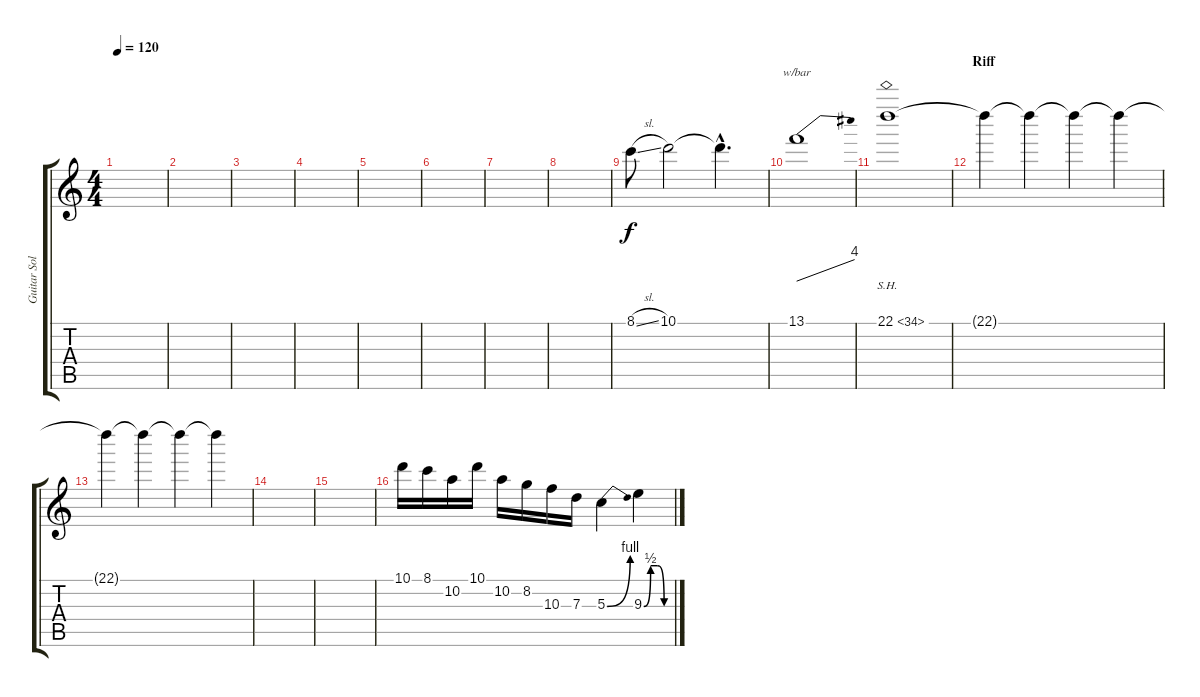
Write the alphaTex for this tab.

\track ("Guitar Solo" "Guitar Sol") {instrument distortionguitar}
\staff {score tabs}
\tuning (E4 B3 G3 D3 A2 E2) {hide}
\ts (4 4)
\tempo 120
\clef g2
\ks c
|
|
|
|
|
|
|
|
8.1{sl}.8{volume 10} 10.1.2 10.1{hac t}.4{d} |
13.1.1{tbe (dive default 0 0 60 16)} |
22.1{sh 12}.1{volume 10} |
\section ("" "Riff")
22.1{t}.4{volume 10} 22.1{t}.4{volume 10} 22.1{t}.4{volume 11} 22.1{t}.4{volume 12} |
22.1{t}.4{volume 12} 22.1{t}.4{volume 11} 22.1{t}.4{volume 10} 22.1{t}.4{volume 9} |
|
|
10.1.16 8.1.16 10.2.16 10.1.16 10.2.16 8.2.16 10.3.16 7.3.16 5.3{be (bend 0 0 60 4)}.4 9.3{be (custom 0 0 15 2 30 2 45 0 60 0)}.4
